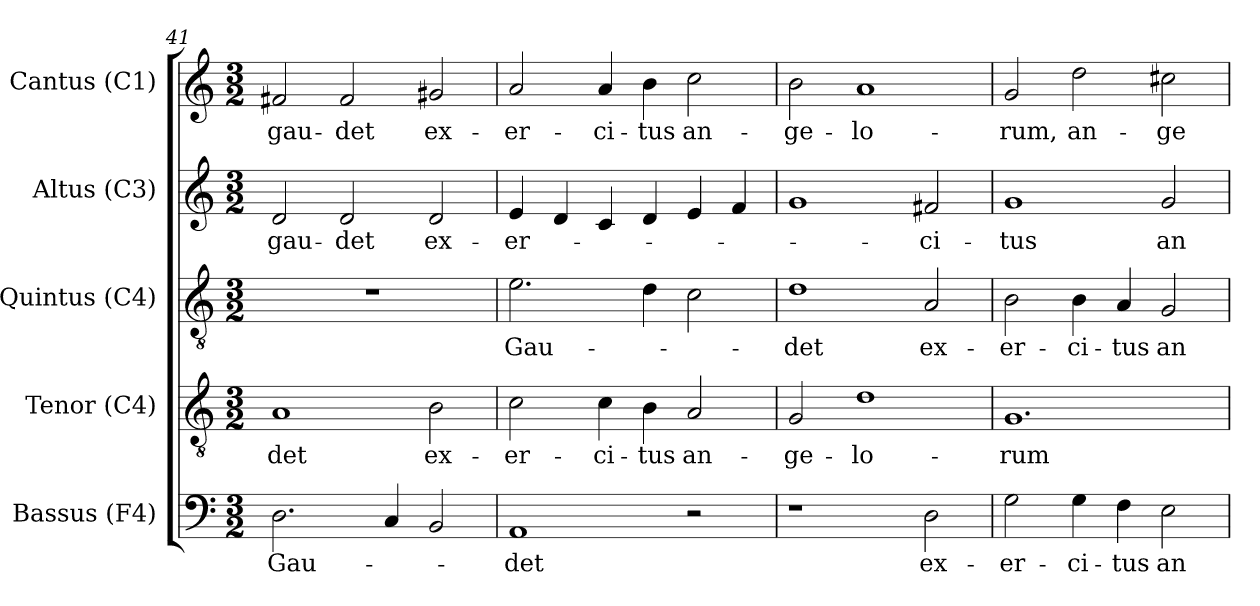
**kern	**text	**kern	**text	**kern	**text	**kern	**text	**kern	**text
*part5	*part5	*part4	*part4	*part3	*part3	*part2	*part2	*part1	*part1
*staff5	*staff5	*staff4	*staff4	*staff3	*staff3	*staff2	*staff2	*staff1	*staff1
*I"Bassus (F4)	*	*I"Tenor (C4)	*	*I"Quintus (C4)	*	*I"Altus (C3)	*	*I"Cantus (C1)	*
*I'B.	*	*I'T.	*	*I'Q.	*	*I'A.	*	*I'C.	*
*clefF4	*	*clefGv2	*	*clefGv2	*	*clefG2	*	*clefG2	*
*	*	*ITrd7c12	*	*ITrd7c12	*	*ITrd7c12	*	*	*
*k[]	*	*k[]	*	*k[]	*	*k[]	*	*k[]	*
*C:	*	*C:	*	*C:	*	*C:	*	*C:	*
*M3/2	*	*M3/2	*	*M3/2	*	*M3/2	*	*M3/2	*
=41	=41	=41	=41	=41	=41	=41	=41	=41	=41
!	!LO:LY:b:color=#000000	!	!	!	!	!	!	!	!
!	!	!	!LO:LY:b:color=#000000	!LO:N:vis=1	!	!	!	!	!
!	!	!	!	!	!	!	!LO:LY:b:color=#000000	!	!
!	!	!	!	!	!	!	!	!	!LO:LY:b:color=#000000
2.Di\	Gau-	1AAi	-det	1.r	.	2Di/	gau-	2f#Xi/	gau-
!	!	!	!	!	!	!	!LO:LY:b:color=#000000	!	!
!	!	!	!	!	!	!	!	!	!LO:LY:b:color=#000000
.	.	.	.	.	.	2Di/	-det	2f#i/	-det
4Ci/	.	.	.	.	.	.	.	.	.
!	!	!	!LO:LY:b:color=#000000	!	!	!	!	!	!
!	!	!	!	!	!	!	!LO:LY:b:color=#000000	!	!
!	!	!	!	!	!	!	!	!	!LO:LY:b:color=#000000
2BBi/	.	2BBi\	ex-	.	.	2Di/	ex-	2g#Xi/	ex-
!!LO:PB:g=z
=42	=42	=42	=42	=42	=42	=42	=42	=42	=42
!	!LO:LY:b:color=#000000	!	!	!	!	!	!	!	!
!	!	!	!LO:LY:b:color=#000000	!	!	!	!	!	!
!	!	!	!	!	!LO:LY:b:color=#000000	!	!	!	!
!	!	!	!	!	!	!	!LO:LY:b:color=#000000	!	!
!	!	!	!	!	!	!	!	!	!LO:LY:b:color=#000000
1AAi	-det	2Ci\	-er-	2.Ei\	Gau-	4Ei/	-er-	2ai/	-er-
.	.	.	.	.	.	4Di/	.	.	.
!	!	!	!LO:LY:b:color=#000000	!	!	!	!	!	!
!	!	!	!	!	!	!	!	!	!LO:LY:b:color=#000000
.	.	4Ci\	-ci-	.	.	4Ci/	.	4ai/	-ci-
!	!	!	!LO:LY:b:color=#000000	!	!	!	!	!	!
!	!	!	!	!	!	!	!	!	!LO:LY:b:color=#000000
.	.	4BBi\	-tus	4Di\	.	4Di/	.	4bi\	-tus
!	!	!	!LO:LY:b:color=#000000	!	!	!	!	!	!
!	!	!	!	!	!	!	!	!	!LO:LY:b:color=#000000
2r	.	2AAi/	an-	2Ci\	.	4Ei/	.	2cci\	an-
.	.	.	.	.	.	4Fi/	.	.	.
=43	=43	=43	=43	=43	=43	=43	=43	=43	=43
!	!	!	!LO:LY:b:color=#000000	!	!	!	!	!	!
!	!	!	!	!	!LO:LY:b:color=#000000	!	!	!	!
!	!	!	!	!	!	!	!	!	!LO:LY:b:color=#000000
1r	.	2GGi/	-ge-	1Di	-det	1Gi	.	2bi\	-ge-
!	!	!	!LO:LY:b:color=#000000	!	!	!	!	!	!
!	!	!	!	!	!	!	!	!	!LO:LY:b:color=#000000
.	.	1Di	-lo-	.	.	.	.	1ai	-lo-
!	!LO:LY:b:color=#000000	!	!	!	!	!	!	!	!
!	!	!	!	!	!LO:LY:b:color=#000000	!	!	!	!
!	!	!	!	!	!	!	!LO:LY:b:color=#000000	!	!
2Di\	ex-	.	.	2AAi/	ex-	2F#Xi/	-ci-	.	.
=44	=44	=44	=44	=44	=44	=44	=44	=44	=44
!	!LO:LY:b:color=#000000	!	!	!	!	!	!	!	!
!	!	!	!LO:LY:b:color=#000000	!	!	!	!	!	!
!	!	!	!	!	!LO:LY:b:color=#000000	!	!	!	!
!	!	!	!	!	!	!	!LO:LY:b:color=#000000	!	!
!	!	!	!	!	!	!	!	!	!LO:LY:b:color=#000000
2Gi\	-er-	1.GGi	-rum	2BBi\	-er-	1Gi	-tus	2gi/	-rum,
!	!LO:LY:b:color=#000000	!	!	!	!	!	!	!	!
!	!	!	!	!	!LO:LY:b:color=#000000	!	!	!	!
!	!	!	!	!	!	!	!	!	!LO:LY:b:color=#000000
4Gi\	-ci-	.	.	4BBi\	-ci-	.	.	2ddi\	an-
!	!LO:LY:b:color=#000000	!	!	!	!	!	!	!	!
!	!	!	!	!	!LO:LY:b:color=#000000	!	!	!	!
4Fi\	-tus	.	.	4AAi/	-tus	.	.	.	.
!	!LO:LY:b:color=#000000	!	!	!	!	!	!	!	!
!	!	!	!	!	!LO:LY:b:color=#000000	!	!	!	!
!	!	!	!	!	!	!	!LO:LY:b:color=#000000	!	!
!	!	!	!	!	!	!	!	!	!LO:LY:b:color=#000000
2Ei\	an-	.	.	2GGi/	an-	2Gi/	an-	2cc#Xi\	-ge-
=	=	=	=	=	=	=	=	=	=
*-	*-	*-	*-	*-	*-	*-	*-	*-	*-
